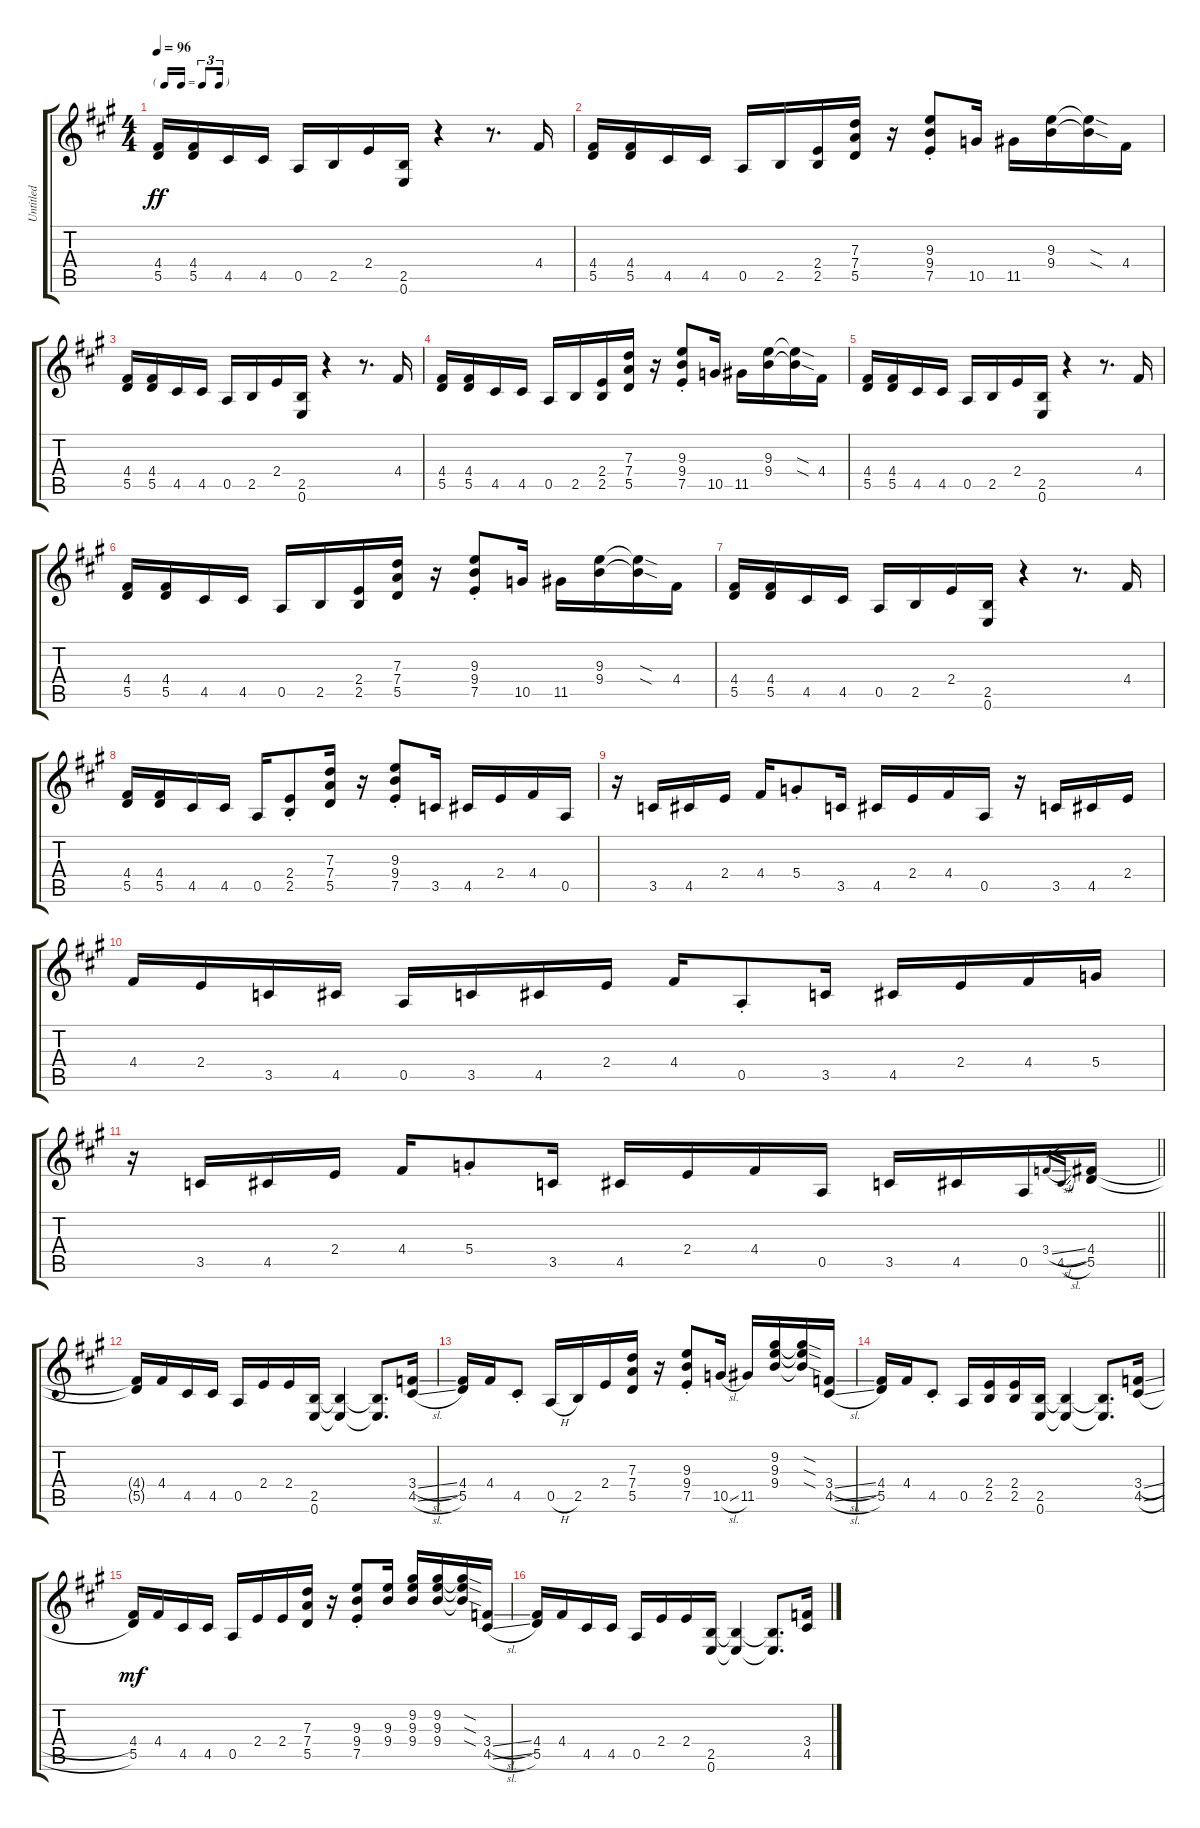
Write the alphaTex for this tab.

\track ("Untitled" "Untitled") {instrument overdrivenguitar}
\staff {score tabs}
\tuning (E4 B3 G3 D3 A2 E2) {hide}
\ts (4 4)
\tf triplet16th
\tempo 96
\clef g2
\ks a
(4.4 5.5).16{dy ff} (4.4 5.5).16 4.5.16 4.5.16 0.5.16 2.5.16 2.4.16 (2.5 0.6).16 r.4 r.8{d} 4.4.16 |
(4.4 5.5).16 (4.4 5.5).16 4.5.16 4.5.16 0.5.16 2.5.16 (2.4 2.5).16 (7.3 7.4 5.5).16 r.16 (9.3{st} 9.4{st} 7.5{st}).8 10.5.16 11.5.16 (9.3 9.4).16 (9.3{sod t} 9.4{sod t}).16 4.4.16 |
(4.4 5.5).16 (4.4 5.5).16 4.5.16 4.5.16 0.5.16 2.5.16 2.4.16 (2.5 0.6).16 r.4 r.8{d} 4.4.16 |
(4.4 5.5).16 (4.4 5.5).16 4.5.16 4.5.16 0.5.16 2.5.16 (2.4 2.5).16 (7.3 7.4 5.5).16 r.16 (9.3{st} 9.4{st} 7.5{st}).8 10.5.16 11.5.16 (9.3 9.4).16 (9.3{sod t} 9.4{sod t}).16 4.4.16 |
(4.4 5.5).16 (4.4 5.5).16 4.5.16 4.5.16 0.5.16 2.5.16 2.4.16 (2.5 0.6).16 r.4 r.8{d} 4.4.16 |
(4.4 5.5).16 (4.4 5.5).16 4.5.16 4.5.16 0.5.16 2.5.16 (2.4 2.5).16 (7.3 7.4 5.5).16 r.16 (9.3{st} 9.4{st} 7.5{st}).8 10.5.16 11.5.16 (9.3 9.4).16 (9.3{sod t} 9.4{sod t}).16 4.4.16 |
(4.4 5.5).16 (4.4 5.5).16 4.5.16 4.5.16 0.5.16 2.5.16 2.4.16 (2.5 0.6).16 r.4 r.8{d} 4.4.16 |
(4.4 5.5).16 (4.4 5.5).16 4.5.16 4.5.16 0.5.16 (2.4{st} 2.5{st}).8 (7.3 7.4 5.5).16 r.16 (9.3{st} 9.4{st} 7.5{st}).8 3.5.16 4.5.16 2.4.16 4.4.16 0.5.16 |
r.16 3.5.16 4.5.16 2.4.16 4.4.16 5.4{st}.8 3.5.16 4.5.16 2.4.16 4.4.16 0.5.16 r.16 3.5.16 4.5.16 2.4.16 |
4.4.16 2.4.16 3.5.16 4.5.16 0.5.16 3.5.16 4.5.16 2.4.16 4.4.16 0.5{st}.8 3.5.16 4.5.16 2.4.16 4.4.16 5.4.16 |
\barLineRight lightlight
r.16 3.5.16 4.5.16 2.4.16 4.4.16 5.4{st}.8 3.5.16 4.5.16 2.4.16 4.4.16 0.5.16 3.5.16 4.5.16 0.5.16 3.4{sl}.16{gr} 4.5{sl}.16{gr} (4.4 5.5).16 |
(4.4{t} 5.5{t}).16 4.4.16 4.5.16 4.5.16 0.5.16 2.4.16 2.4.16 (2.5 0.6).16 (2.5{t} 0.6{t}).4 (2.5{t} 0.6{t}).8{d} (3.4{sl} 4.5{sl}).16 |
(4.4 5.5).16 4.4.16 4.5{st}.8 0.5{h}.16 2.5.16 2.4.16 (7.3 7.4 5.5).16 r.16 (9.3{st} 9.4{st} 7.5{st}).8 10.5{sl}.16 11.5.16 (9.2 9.3 9.4).16 (9.2{sod t} 9.3{sod t} 9.4{sod t}).16 (3.4{sl} 4.5{sl}).16 |
(4.4 5.5).16 4.4.16 4.5{st}.8 0.5.16 (2.4 2.5).16 (2.4 2.5).16 (2.5 0.6).16 (2.5{t} 0.6{t}).4 (2.5{t} 0.6{t}).8{d} (3.4{sl} 4.5{sl}).16 |
(4.4 5.5).16{dy mf} 4.4.16 4.5.16 4.5.16 0.5.16 2.4.16 2.4.16 (7.3 7.4 5.5).16 r.16 (9.3{st} 9.4{st} 7.5{st}).8 (9.3 9.4).16 (9.2 9.3 9.4).16 (9.2 9.3 9.4).16 (9.2{sod t} 9.3{sod t} 9.4{sod t}).16 (3.4{sl} 4.5{sl}).16 |
(4.4 5.5).16 4.4.16 4.5.16 4.5.16 0.5.16 2.4.16 2.4.16 (2.5 0.6).16 (2.5{t} 0.6{t}).4 (2.5{t} 0.6{t}).8{d} (3.4{sl} 4.5{sl}).16
